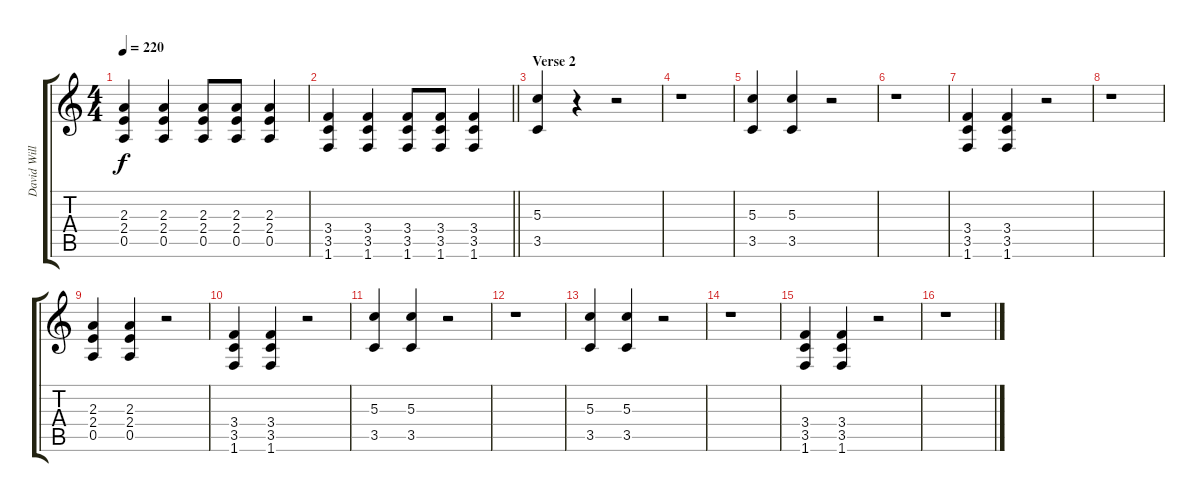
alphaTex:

\track ("David Williams" "David Will") {instrument overdrivenguitar}
\staff {score tabs}
\tuning (E4 B3 G3 D3 A2 E2) {hide}
\ts (4 4)
\tempo 220
\clef g2
\ks c
(2.3 2.4 0.5).4{dy f} (2.3 2.4 0.5).4 (2.3 2.4 0.5).8 (2.3 2.4 0.5).8 (2.3 2.4 0.5).4 |
\barLineRight lightlight
(3.4 3.5 1.6).4 (3.4 3.5 1.6).4 (3.4 3.5 1.6).8 (3.4 3.5 1.6).8 (3.4 3.5 1.6).4 |
\section ("" "Verse 2")
(5.3 3.5).4 r.4 r.2 |
r.1 |
(5.3 3.5).4 (5.3 3.5).4 r.2 |
r.1 |
(3.4 3.5 1.6).4 (3.4 3.5 1.6).4 r.2 |
r.1 |
(2.3 2.4 0.5).4 (2.3 2.4 0.5).4 r.2 |
(3.4 3.5 1.6).4 (3.4 3.5 1.6).4 r.2 |
(5.3 3.5).4 (5.3 3.5).4 r.2 |
r.1 |
(5.3 3.5).4 (5.3 3.5).4 r.2 |
r.1 |
(3.4 3.5 1.6).4 (3.4 3.5 1.6).4 r.2 |
r.1
